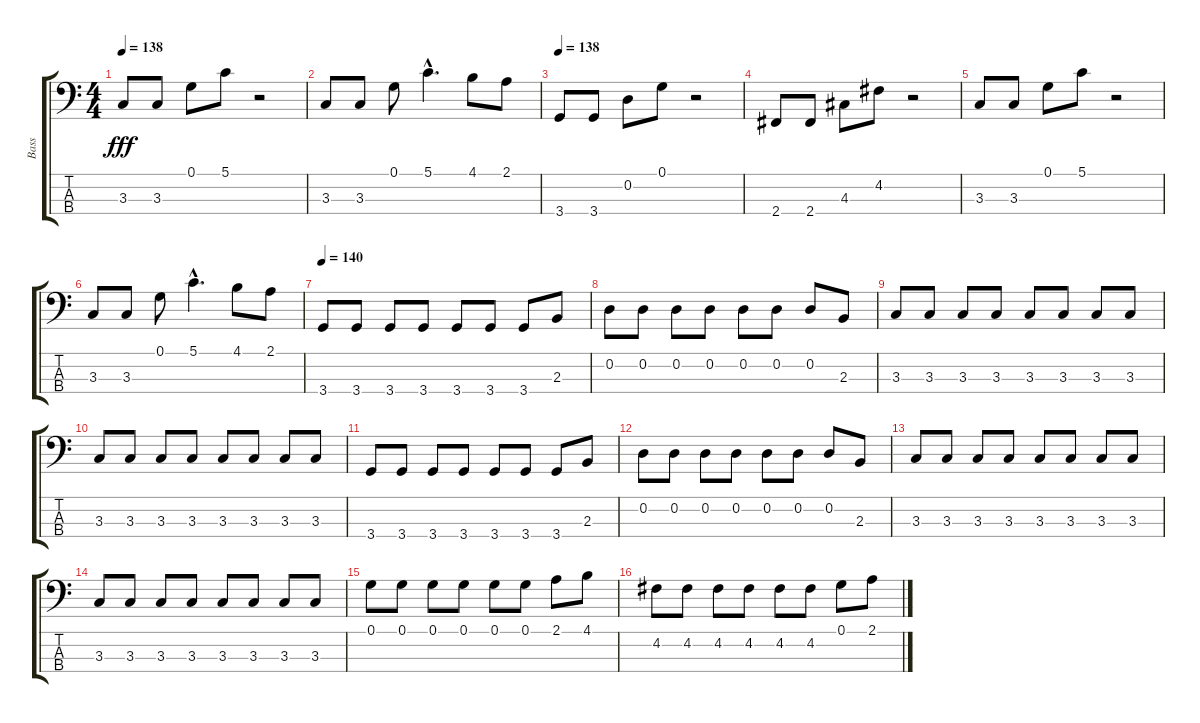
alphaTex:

\track ("Bass" "Bass") {instrument electricbassfinger}
\staff {score tabs}
\tuning (G2 D2 A1 E1) {hide}
\ts (4 4)
\tempo 138
\clef f4
\ks c
3.3.8{dy fff} 3.3.8 0.1.8 5.1.8 r.2 |
3.3.8 3.3.8 0.1.8 5.1{hac}.4{d} 4.1.8 2.1.8 |
\tempo 138
3.4.8 3.4.8 0.2.8 0.1.8 r.2 |
2.4.8 2.4.8 4.3.8 4.2.8 r.2 |
3.3.8 3.3.8 0.1.8 5.1.8 r.2 |
3.3.8 3.3.8 0.1.8 5.1{hac}.4{d} 4.1.8 2.1.8 |
\tempo 140
3.4.8 3.4.8 3.4.8 3.4.8 3.4.8 3.4.8 3.4.8 2.3.8 |
0.2.8 0.2.8 0.2.8 0.2.8 0.2.8 0.2.8 0.2.8 2.3.8 |
3.3.8 3.3.8 3.3.8 3.3.8 3.3.8 3.3.8 3.3.8 3.3.8 |
3.3.8 3.3.8 3.3.8 3.3.8 3.3.8 3.3.8 3.3.8 3.3.8 |
3.4.8 3.4.8 3.4.8 3.4.8 3.4.8 3.4.8 3.4.8 2.3.8 |
0.2.8 0.2.8 0.2.8 0.2.8 0.2.8 0.2.8 0.2.8 2.3.8 |
3.3.8 3.3.8 3.3.8 3.3.8 3.3.8 3.3.8 3.3.8 3.3.8 |
3.3.8 3.3.8 3.3.8 3.3.8 3.3.8 3.3.8 3.3.8 3.3.8 |
0.1.8 0.1.8 0.1.8 0.1.8 0.1.8 0.1.8 2.1.8 4.1.8 |
4.2.8 4.2.8 4.2.8 4.2.8 4.2.8 4.2.8 0.1.8 2.1.8
